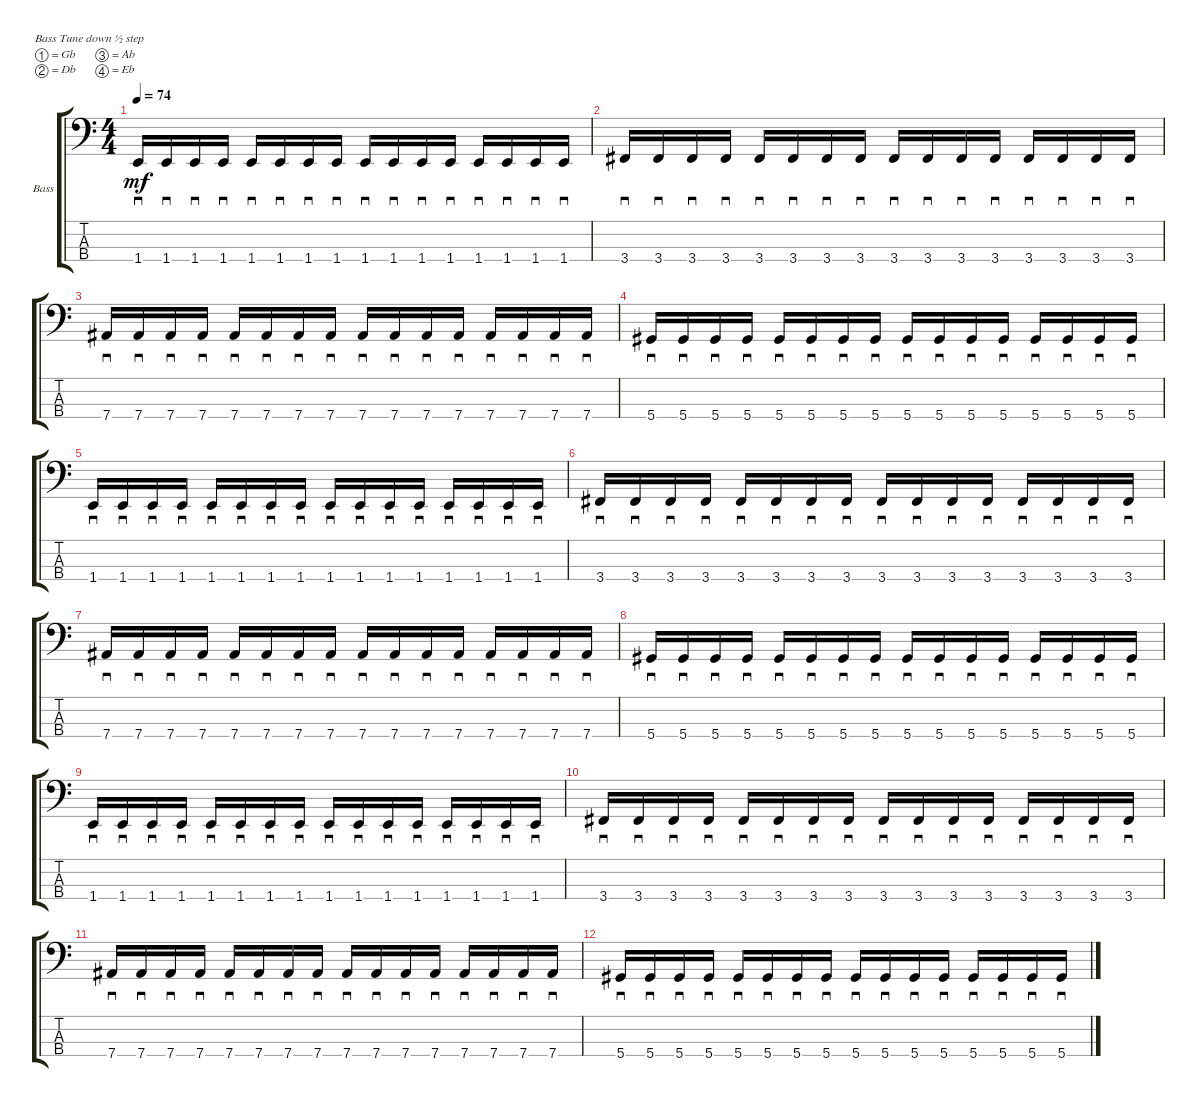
\defaultSystemsLayout 4
\bracketExtendMode groupsimilarinstruments
\firstSystemTrackNameOrientation horizontal
\otherSystemsTrackNameOrientation horizontal
\track ("Bass" "Bass") {multiBarRest instrument electricbassfinger}
\staff {score tabs}
\tuning (Gb2 Db2 Ab1 Eb1)
\ts (4 4)
\tempo 74
\clef f4
\ks c
1.4.16{sd dy mf} 1.4.16{sd} 1.4.16{sd} 1.4.16{sd} 1.4.16{sd} 1.4.16{sd} 1.4.16{sd} 1.4.16{sd} 1.4.16{sd} 1.4.16{sd} 1.4.16{sd} 1.4.16{sd} 1.4.16{sd} 1.4.16{sd} 1.4.16{sd} 1.4.16{sd} |
3.4.16{sd} 3.4.16{sd} 3.4.16{sd} 3.4.16{sd} 3.4.16{sd} 3.4.16{sd} 3.4.16{sd} 3.4.16{sd} 3.4.16{sd} 3.4.16{sd} 3.4.16{sd} 3.4.16{sd} 3.4.16{sd} 3.4.16{sd} 3.4.16{sd} 3.4.16{sd} |
7.4.16{sd} 7.4.16{sd} 7.4.16{sd} 7.4.16{sd} 7.4.16{sd} 7.4.16{sd} 7.4.16{sd} 7.4.16{sd} 7.4.16{sd} 7.4.16{sd} 7.4.16{sd} 7.4.16{sd} 7.4.16{sd} 7.4.16{sd} 7.4.16{sd} 7.4.16{sd} |
5.4.16{sd} 5.4.16{sd} 5.4.16{sd} 5.4.16{sd} 5.4.16{sd} 5.4.16{sd} 5.4.16{sd} 5.4.16{sd} 5.4.16{sd} 5.4.16{sd} 5.4.16{sd} 5.4.16{sd} 5.4.16{sd} 5.4.16{sd} 5.4.16{sd} 5.4.16{sd} |
1.4.16{sd} 1.4.16{sd} 1.4.16{sd} 1.4.16{sd} 1.4.16{sd} 1.4.16{sd} 1.4.16{sd} 1.4.16{sd} 1.4.16{sd} 1.4.16{sd} 1.4.16{sd} 1.4.16{sd} 1.4.16{sd} 1.4.16{sd} 1.4.16{sd} 1.4.16{sd} |
3.4.16{sd} 3.4.16{sd} 3.4.16{sd} 3.4.16{sd} 3.4.16{sd} 3.4.16{sd} 3.4.16{sd} 3.4.16{sd} 3.4.16{sd} 3.4.16{sd} 3.4.16{sd} 3.4.16{sd} 3.4.16{sd} 3.4.16{sd} 3.4.16{sd} 3.4.16{sd} |
7.4.16{sd} 7.4.16{sd} 7.4.16{sd} 7.4.16{sd} 7.4.16{sd} 7.4.16{sd} 7.4.16{sd} 7.4.16{sd} 7.4.16{sd} 7.4.16{sd} 7.4.16{sd} 7.4.16{sd} 7.4.16{sd} 7.4.16{sd} 7.4.16{sd} 7.4.16{sd} |
5.4.16{sd} 5.4.16{sd} 5.4.16{sd} 5.4.16{sd} 5.4.16{sd} 5.4.16{sd} 5.4.16{sd} 5.4.16{sd} 5.4.16{sd} 5.4.16{sd} 5.4.16{sd} 5.4.16{sd} 5.4.16{sd} 5.4.16{sd} 5.4.16{sd} 5.4.16{sd} |
1.4.16{sd} 1.4.16{sd} 1.4.16{sd} 1.4.16{sd} 1.4.16{sd} 1.4.16{sd} 1.4.16{sd} 1.4.16{sd} 1.4.16{sd} 1.4.16{sd} 1.4.16{sd} 1.4.16{sd} 1.4.16{sd} 1.4.16{sd} 1.4.16{sd} 1.4.16{sd} |
3.4.16{sd} 3.4.16{sd} 3.4.16{sd} 3.4.16{sd} 3.4.16{sd} 3.4.16{sd} 3.4.16{sd} 3.4.16{sd} 3.4.16{sd} 3.4.16{sd} 3.4.16{sd} 3.4.16{sd} 3.4.16{sd} 3.4.16{sd} 3.4.16{sd} 3.4.16{sd} |
7.4.16{sd} 7.4.16{sd} 7.4.16{sd} 7.4.16{sd} 7.4.16{sd} 7.4.16{sd} 7.4.16{sd} 7.4.16{sd} 7.4.16{sd} 7.4.16{sd} 7.4.16{sd} 7.4.16{sd} 7.4.16{sd} 7.4.16{sd} 7.4.16{sd} 7.4.16{sd} |
5.4.16{sd} 5.4.16{sd} 5.4.16{sd} 5.4.16{sd} 5.4.16{sd} 5.4.16{sd} 5.4.16{sd} 5.4.16{sd} 5.4.16{sd} 5.4.16{sd} 5.4.16{sd} 5.4.16{sd} 5.4.16{sd} 5.4.16{sd} 5.4.16{sd} 5.4.16{sd}
